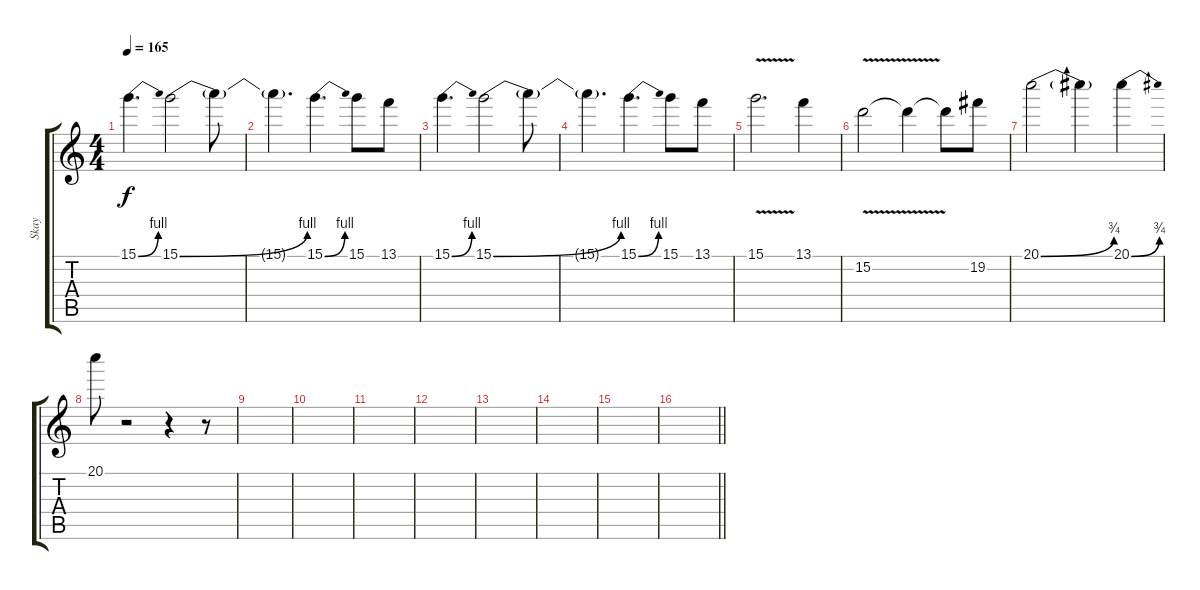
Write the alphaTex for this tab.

\track ("Skay" "Skay") {instrument distortionguitar}
\staff {score tabs}
\tuning (E4 B3 G3 D3 A2 E2) {hide}
\ts (4 4)
\tempo 165
\clef g2
\ks c
15.1{be (bend 0 0 60 4)}.4{d dy f} 15.1{be (bend 0 0 60 4)}.2 15.1{t}.8 |
15.1{t}.4{d} 15.1{be (bend 0 0 60 4)}.4{d} 15.1.8 13.1.8 |
15.1{be (bend 0 0 60 4)}.4{d} 15.1{be (bend 0 0 60 4)}.2 15.1{t}.8 |
15.1{t}.4{d} 15.1{be (bend 0 0 60 4)}.4{d} 15.1.8 13.1.8 |
15.1{v}.2{d} 13.1.4 |
15.2{v}.2 15.2{t}.4 15.2{t}.8 19.2.8 |
20.1{be (bend 0 0 60 3)}.2 20.1{t}.4 20.1{be (bend 0 0 60 3)}.4 |
20.1.8 r.2 r.4 r.8 |
|
|
|
|
|
|
|
\barLineRight lightlight
